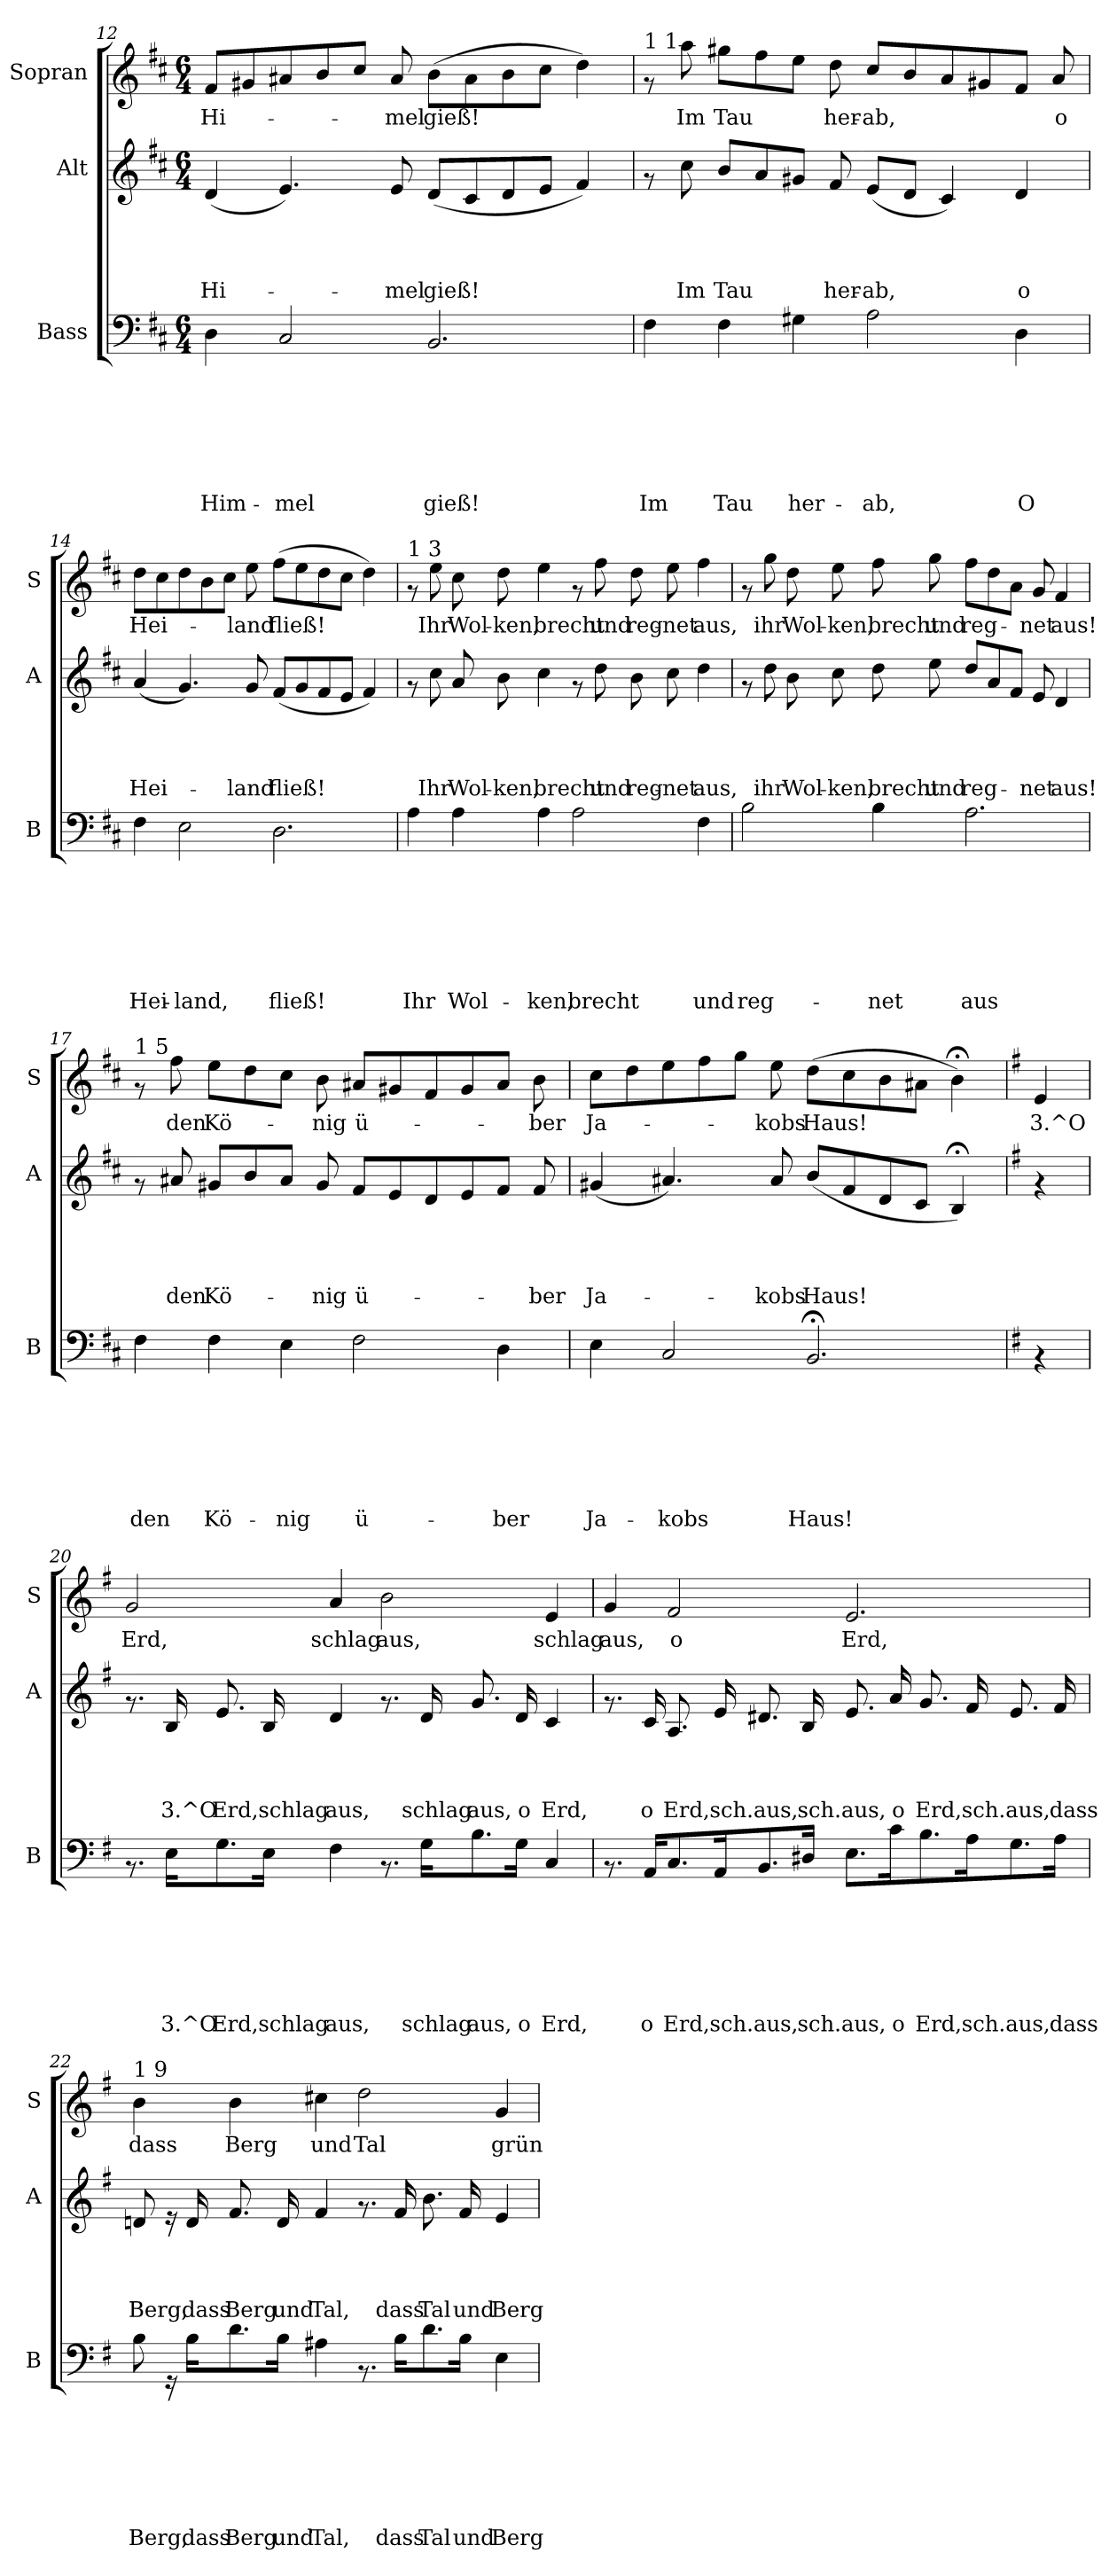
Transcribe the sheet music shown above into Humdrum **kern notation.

**kern	**text	**text	**text	**text	**text	**text	**text	**kern	**text	**text	**text	**text	**kern	**text
*part3	*part3	*part3	*part3	*part3	*part3	*part3	*part3	*part2	*part2	*part2	*part2	*part2	*part1	*part1
*staff3	*staff3	*staff3	*staff3	*staff3	*staff3	*staff3	*staff3	*staff2	*staff2	*staff2	*staff2	*staff2	*staff1	*staff1
*I"Bass	*	*	*	*	*	*	*	*I"Alt	*	*	*	*	*I"Sopran	*
*I'B	*	*	*	*	*	*	*	*I'A	*	*	*	*	*I'S	*
*clefF4	*	*	*	*	*	*	*	*clefG2	*	*	*	*	*clefG2	*
*k[f#c#]	*	*	*	*	*	*	*	*k[f#c#]	*	*	*	*	*k[f#c#]	*
*D:	*	*	*	*	*	*	*	*D:	*	*	*	*	*D:	*
*M6/4	*	*	*	*	*	*	*	*M6/4	*	*	*	*	*M6/4	*
=12	=12	=12	=12	=12	=12	=12	=12	=12	=12	=12	=12	=12	=12	=12
!	!	!	!	!	!	!	!LO:LY:b:rj	!	!	!	!	!LO:LY:b:rj	!	!LO:LY:b:rj
4D\	.	.	.	.	.	.	Him-	(<4d/	.	.	.	Hi-	8f#/L	Hi-
.	.	.	.	.	.	.	.	.	.	.	.	.	8g#X/	.
!	!	!	!	!	!	!	!LO:LY:b:rj	!	!	!	!	!	!	!
2C#/	.	.	.	.	.	.	-mel	4.e/)	.	.	.	.	8a#X/	.
.	.	.	.	.	.	.	.	.	.	.	.	.	8b/	.
.	.	.	.	.	.	.	.	.	.	.	.	.	8cc#/J	.
!	!	!	!	!	!	!	!	!	!	!	!	!LO:LY:b:rj	!	!LO:LY:b:rj
.	.	.	.	.	.	.	.	8e/	.	.	.	-mel	8a#/	-mel
!	!	!	!	!	!	!	!LO:LY:b:rj	!	!	!	!	!LO:LY:b:rj	!	!LO:LY:b:rj
2.BB/	.	.	.	.	.	.	gieß!	(<8d/L	.	.	.	gieß!	(>8b\L	gieß!
.	.	.	.	.	.	.	.	8c#/	.	.	.	.	8a#\	.
.	.	.	.	.	.	.	.	8d/	.	.	.	.	8b\	.
.	.	.	.	.	.	.	.	8e/J	.	.	.	.	8cc#\J	.
.	.	.	.	.	.	.	.	4f#/)	.	.	.	.	4dd\)	.
!!LO:LB:g=z
=13	=13	=13	=13	=13	=13	=13	=13	=13	=13	=13	=13	=13	=13	=13
!	!	!	!	!	!	!	!	!	!	!	!	!	!LO:TX:a:t=1 1	!
!	!	!	!	!	!	!	!LO:LY:b:rj	!	!	!	!	!	!	!
4F#\	.	.	.	.	.	.	Im	8rf	.	.	.	.	8rf	.
!	!	!	!	!	!	!	!	!	!	!	!	!LO:LY:b:rj	!	!LO:LY:b:rj
.	.	.	.	.	.	.	.	8cc#\	.	.	.	Im	8aa\	Im
!	!	!	!	!	!	!	!LO:LY:b:rj	!	!	!	!	!LO:LY:b:rj	!	!LO:LY:b:rj
4F#\	.	.	.	.	.	.	Tau	8b/L	.	.	.	Tau	8gg#X\L	Tau
.	.	.	.	.	.	.	.	8a/	.	.	.	.	8ff#\	.
!	!	!	!	!	!	!	!LO:LY:b:rj	!	!	!	!	!	!	!
4G#X\	.	.	.	.	.	.	her-	8g#X/J	.	.	.	.	8ee\J	.
!	!	!	!	!	!	!	!	!	!	!	!	!LO:LY:b:rj	!	!LO:LY:b:rj
.	.	.	.	.	.	.	.	8f#/	.	.	.	her-	8dd\	her-
!	!	!	!	!	!	!	!LO:LY:b:rj	!	!	!	!	!LO:LY:b:rj	!	!LO:LY:b:rj
2A\	.	.	.	.	.	.	-ab,	(<8e/L	.	.	.	-ab,	8cc#/L	-ab,
.	.	.	.	.	.	.	.	8d/J	.	.	.	.	8b/	.
.	.	.	.	.	.	.	.	4c#/)	.	.	.	.	8a/	.
.	.	.	.	.	.	.	.	.	.	.	.	.	8g#X/	.
!	!	!	!	!	!	!	!LO:LY:b:rj	!	!	!	!	!LO:LY:b:rj	!	!
4D\	.	.	.	.	.	.	O	4d/	.	.	.	o	8f#/J	.
!	!	!	!	!	!	!	!	!	!	!	!	!	!	!LO:LY:b:rj
.	.	.	.	.	.	.	.	.	.	.	.	.	8a/	o
=14	=14	=14	=14	=14	=14	=14	=14	=14	=14	=14	=14	=14	=14	=14
!	!	!	!	!	!	!	!LO:LY:b:rj	!	!	!	!	!LO:LY:b:rj	!	!LO:LY:b:rj
4F#\	.	.	.	.	.	.	Hei-	(<4a/	.	.	.	Hei-	8dd\L	Hei-
.	.	.	.	.	.	.	.	.	.	.	.	.	8cc#\	.
!	!	!	!	!	!	!	!LO:LY:b:rj	!	!	!	!	!	!	!
2E\	.	.	.	.	.	.	-land,	4.g/)	.	.	.	.	8dd\	.
.	.	.	.	.	.	.	.	.	.	.	.	.	8b\	.
.	.	.	.	.	.	.	.	.	.	.	.	.	8cc#\J	.
!	!	!	!	!	!	!	!	!	!	!	!	!LO:LY:b:rj	!	!LO:LY:b:rj
.	.	.	.	.	.	.	.	8g/	.	.	.	-land	8ee\	-land
!	!	!	!	!	!	!	!LO:LY:b:rj	!	!	!	!	!LO:LY:b:rj	!	!LO:LY:b:rj
2.D\	.	.	.	.	.	.	fließ!	(<8f#/L	.	.	.	fließ!	(>8ff#\L	fließ!
.	.	.	.	.	.	.	.	8g/	.	.	.	.	8ee\	.
.	.	.	.	.	.	.	.	8f#/	.	.	.	.	8dd\	.
.	.	.	.	.	.	.	.	8e/J	.	.	.	.	8cc#\J	.
.	.	.	.	.	.	.	.	4f#/)	.	.	.	.	4dd\)	.
!!LO:LB:g=z
=15	=15	=15	=15	=15	=15	=15	=15	=15	=15	=15	=15	=15	=15	=15
!	!	!	!	!	!	!	!	!	!	!	!	!	!LO:TX:a:t=1 3	!
!	!	!	!	!	!	!	!LO:LY:b:rj	!	!	!	!	!	!	!
4A\	.	.	.	.	.	.	Ihr	8rf	.	.	.	.	8rf	.
!	!	!	!	!	!	!	!	!	!	!	!	!LO:LY:b:rj	!	!LO:LY:b:rj
.	.	.	.	.	.	.	.	8cc#\	.	.	.	Ihr	8ee\	Ihr
!	!	!	!	!	!	!	!LO:LY:b:rj	!	!	!	!	!LO:LY:b:rj	!	!LO:LY:b:rj
4A\	.	.	.	.	.	.	Wol-	8a/	.	.	.	Wol-	8cc#\	Wol-
!	!	!	!	!	!	!	!	!	!	!	!	!LO:LY:b:rj	!	!LO:LY:b:rj
.	.	.	.	.	.	.	.	8b\	.	.	.	-ken,	8dd\	-ken,
!	!	!	!	!	!	!	!LO:LY:b:rj	!	!	!	!	!LO:LY:b:rj	!	!LO:LY:b:rj
4A\	.	.	.	.	.	.	-ken,	4cc#\	.	.	.	brecht	4ee\	brecht
!	!	!	!	!	!	!	!LO:LY:b:rj	!	!	!	!	!	!	!
2A\	.	.	.	.	.	.	brecht	8rf	.	.	.	.	8rf	.
!	!	!	!	!	!	!	!	!	!	!	!	!LO:LY:b:rj	!	!LO:LY:b:rj
.	.	.	.	.	.	.	.	8dd\	.	.	.	und	8ff#\	und
!	!	!	!	!	!	!	!	!	!	!	!	!LO:LY:b:rj	!	!LO:LY:b:rj
.	.	.	.	.	.	.	.	8b\	.	.	.	reg-	8dd\	reg-
!	!	!	!	!	!	!	!	!	!	!	!	!LO:LY:b:rj	!	!LO:LY:b:rj
.	.	.	.	.	.	.	.	8cc#\	.	.	.	-net	8ee\	-net
!	!	!	!	!	!	!	!LO:LY:b:rj	!	!	!	!	!LO:LY:b:rj	!	!LO:LY:b:rj
4F#\	.	.	.	.	.	.	und	4dd\	.	.	.	aus,	4ff#\	aus,
=16	=16	=16	=16	=16	=16	=16	=16	=16	=16	=16	=16	=16	=16	=16
!	!	!	!	!	!	!	!LO:LY:b:rj	!	!	!	!	!	!	!
2B\	.	.	.	.	.	.	reg-	8rf	.	.	.	.	8rf	.
!	!	!	!	!	!	!	!	!	!	!	!	!LO:LY:b:rj	!	!LO:LY:b:rj
.	.	.	.	.	.	.	.	8dd\	.	.	.	ihr	8gg\	ihr
!	!	!	!	!	!	!	!	!	!	!	!	!LO:LY:b:rj	!	!LO:LY:b:rj
.	.	.	.	.	.	.	.	8b\	.	.	.	Wol-	8dd\	Wol-
!	!	!	!	!	!	!	!	!	!	!	!	!LO:LY:b:rj	!	!LO:LY:b:rj
.	.	.	.	.	.	.	.	8cc#\	.	.	.	-ken,	8ee\	-ken,
!	!	!	!	!	!	!	!LO:LY:b:rj	!	!	!	!	!LO:LY:b:rj	!	!LO:LY:b:rj
4B\	.	.	.	.	.	.	-net	8dd\	.	.	.	brecht	8ff#\	brecht
!	!	!	!	!	!	!	!	!	!	!	!	!LO:LY:b:rj	!	!LO:LY:b:rj
.	.	.	.	.	.	.	.	8ee\	.	.	.	und	8gg\	und
!	!	!	!	!	!	!	!LO:LY:b:rj	!	!	!	!	!LO:LY:b:rj	!	!LO:LY:b:rj
2.A\	.	.	.	.	.	.	aus	8dd/L	.	.	.	reg-	8ff#\L	reg-
.	.	.	.	.	.	.	.	8a/	.	.	.	.	8dd\	.
.	.	.	.	.	.	.	.	8f#/J	.	.	.	.	8a\J	.
!	!	!	!	!	!	!	!	!	!	!	!	!LO:LY:b:rj	!	!LO:LY:b:rj
.	.	.	.	.	.	.	.	8e/	.	.	.	-net	8g/	-net
!	!	!	!	!	!	!	!	!	!	!	!	!LO:LY:b:rj	!	!LO:LY:b:rj
.	.	.	.	.	.	.	.	4d/	.	.	.	aus!	4f#/	aus!
!!LO:PB:g=z
=17	=17	=17	=17	=17	=17	=17	=17	=17	=17	=17	=17	=17	=17	=17
!	!	!	!	!	!	!	!	!	!	!	!	!	!LO:TX:a:t=1 5	!
!	!	!	!	!	!	!	!LO:LY:b:rj	!	!	!	!	!	!	!
4F#\	.	.	.	.	.	.	den	8rf	.	.	.	.	8rf	.
!	!	!	!	!	!	!	!	!	!	!	!	!LO:LY:b:rj	!	!LO:LY:b:rj
.	.	.	.	.	.	.	.	8a#X/	.	.	.	den	8ff#\	den
!	!	!	!	!	!	!	!LO:LY:b:rj	!	!	!	!	!LO:LY:b:rj	!	!LO:LY:b:rj
4F#\	.	.	.	.	.	.	Kö-	8g#X/L	.	.	.	Kö-	8ee\L	Kö-
.	.	.	.	.	.	.	.	8b/	.	.	.	.	8dd\	.
!	!	!	!	!	!	!	!LO:LY:b:rj	!	!	!	!	!	!	!
4E\	.	.	.	.	.	.	-nig	8a#/J	.	.	.	.	8cc#\J	.
!	!	!	!	!	!	!	!	!	!	!	!	!LO:LY:b:rj	!	!LO:LY:b:rj
.	.	.	.	.	.	.	.	8g#/	.	.	.	-nig	8b\	-nig
!	!	!	!	!	!	!	!LO:LY:b:rj	!	!	!	!	!LO:LY:b:rj	!	!LO:LY:b:rj
2F#\	.	.	.	.	.	.	ü-	8f#/L	.	.	.	ü-	8a#X/L	ü-
.	.	.	.	.	.	.	.	8e/	.	.	.	.	8g#X/	.
.	.	.	.	.	.	.	.	8d/	.	.	.	.	8f#/	.
.	.	.	.	.	.	.	.	8e/	.	.	.	.	8g#/	.
!	!	!	!	!	!	!	!LO:LY:b:rj	!	!	!	!	!	!	!
4D\	.	.	.	.	.	.	-ber	8f#/J	.	.	.	.	8a#/J	.
!	!	!	!	!	!	!	!	!	!	!	!	!LO:LY:b:rj	!	!LO:LY:b:rj
.	.	.	.	.	.	.	.	8f#/	.	.	.	-ber	8b\	-ber
=18	=18	=18	=18	=18	=18	=18	=18	=18	=18	=18	=18	=18	=18	=18
!	!	!	!	!	!	!	!LO:LY:b:rj	!	!	!	!	!LO:LY:b:rj	!	!LO:LY:b:rj
4E\	.	.	.	.	.	.	Ja-	(<4g#X/	.	.	.	Ja-	8cc#\L	Ja-
.	.	.	.	.	.	.	.	.	.	.	.	.	8dd\	.
!	!	!	!	!	!	!	!LO:LY:b:rj	!	!	!	!	!	!	!
2C#/	.	.	.	.	.	.	-kobs	4.a#X/)	.	.	.	.	8ee\	.
.	.	.	.	.	.	.	.	.	.	.	.	.	8ff#\	.
.	.	.	.	.	.	.	.	.	.	.	.	.	8gg\J	.
!	!	!	!	!	!	!	!	!	!	!	!	!LO:LY:b:rj	!	!LO:LY:b:rj
.	.	.	.	.	.	.	.	8a#/	.	.	.	-kobs	8ee\	-kobs
!	!	!	!	!	!	!	!LO:LY:b:rj	!	!	!	!	!LO:LY:b:rj	!	!LO:LY:b:rj
2.BB;/	.	.	.	.	.	.	Haus!	(<8b/L	.	.	.	Haus!	(>8dd\L	Haus!
.	.	.	.	.	.	.	.	8f#/	.	.	.	.	8cc#\	.
.	.	.	.	.	.	.	.	8d/	.	.	.	.	8b\	.
.	.	.	.	.	.	.	.	8c#/J	.	.	.	.	8a#X\J	.
.	.	.	.	.	.	.	.	4B;/)	.	.	.	.	4b;<\)	.
!!LO:PB:g=z
=19!	=19!	=19!	=19!	=19!	=19!	=19!	=19!	=19!	=19!	=19!	=19!	=19!	=19!	=19!
*k[f#]	*	*	*	*	*	*	*	*k[f#]	*	*	*	*	*k[f#]	*
*G:	*	*	*	*	*	*	*	*G:	*	*	*	*	*G:	*
!	!	!	!	!	!	!	!	!	!	!	!	!	!	!LO:LY:b:rj
4rAA	.	.	.	.	.	.	.	4rf	.	.	.	.	4e/	3.^O
=20	=20	=20	=20	=20	=20	=20	=20	=20	=20	=20	=20	=20	=20	=20
!	!	!	!	!	!	!	!	!	!	!	!	!	!	!LO:LY:b:rj
8.rAA	.	.	.	.	.	.	.	8.rf	.	.	.	.	2g/	Erd,
!	!	!	!	!	!	!	!LO:LY:b:rj	!	!	!	!	!LO:LY:b:rj	!	!
16E\KL	.	.	.	.	.	.	3.^O	16B/	.	.	.	3.^O	.	.
!	!	!	!	!	!	!	!LO:LY:b:rj	!	!	!	!	!LO:LY:b:rj	!	!
8.G\	.	.	.	.	.	.	Erd,	8.e/	.	.	.	Erd,	.	.
!	!	!	!	!	!	!	!LO:LY:b:rj	!	!	!	!	!LO:LY:b:rj	!	!
16E\Jk	.	.	.	.	.	.	schlag	16B/	.	.	.	schlag	.	.
!	!	!	!	!	!	!	!LO:LY:b:rj	!	!	!	!	!LO:LY:b:rj	!	!LO:LY:b:rj
4F#\	.	.	.	.	.	.	aus,	4d/	.	.	.	aus,	4a/	schlag
!	!	!	!	!	!	!	!	!	!	!	!	!	!	!LO:LY:b:rj
8.rAA	.	.	.	.	.	.	.	8.rf	.	.	.	.	2b\	aus,
!	!	!	!	!	!	!	!LO:LY:b:rj	!	!	!	!	!LO:LY:b:rj	!	!
16G\KL	.	.	.	.	.	.	schlag	16d/	.	.	.	schlag	.	.
!	!	!	!	!	!	!	!LO:LY:b:rj	!	!	!	!	!LO:LY:b:rj	!	!
8.B\	.	.	.	.	.	.	aus,	8.g/	.	.	.	aus,	.	.
!	!	!	!	!	!	!	!LO:LY:b:rj	!	!	!	!	!LO:LY:b:rj	!	!
16G\Jk	.	.	.	.	.	.	o	16d/	.	.	.	o	.	.
!	!	!	!	!	!	!	!LO:LY:b:rj	!	!	!	!	!LO:LY:b:rj	!	!LO:LY:b:rj
4C/	.	.	.	.	.	.	Erd,	4c/	.	.	.	Erd,	4e/	schlag
=21	=21	=21	=21	=21	=21	=21	=21	=21	=21	=21	=21	=21	=21	=21
!	!	!	!	!	!	!	!	!	!	!	!	!	!	!LO:LY:b:rj
8.rAA	.	.	.	.	.	.	.	8.rf	.	.	.	.	4g/	aus,
!	!	!	!	!	!	!	!LO:LY:b:rj	!	!	!	!	!LO:LY:b:rj	!	!
16AA/KL	.	.	.	.	.	.	o	16c/	.	.	.	o	.	.
!	!	!	!	!	!	!	!LO:LY:b:rj	!	!	!	!	!LO:LY:b:rj	!	!LO:LY:b:rj
8.C/	.	.	.	.	.	.	Erd,	8.A/	.	.	.	Erd,	2f#/	o
!	!	!	!	!	!	!	!LO:LY:b:rj	!	!	!	!	!LO:LY:b:rj	!	!
16AA/K	.	.	.	.	.	.	sch.	16e/	.	.	.	sch.	.	.
!	!	!	!	!	!	!	!LO:LY:b:rj	!	!	!	!	!LO:LY:b:rj	!	!
8.BB/	.	.	.	.	.	.	aus,	8.d#X/	.	.	.	aus,	.	.
!	!	!	!	!	!	!	!LO:LY:b:rj	!	!	!	!	!LO:LY:b:rj	!	!
16D#X/Jk	.	.	.	.	.	.	sch.	16B/	.	.	.	sch.	.	.
!	!	!	!	!	!	!	!LO:LY:b:rj	!	!	!	!	!LO:LY:b:rj	!	!LO:LY:b:rj
8.E\L	.	.	.	.	.	.	aus,	8.e/	.	.	.	aus,	2.e/	Erd,
!	!	!	!	!	!	!	!LO:LY:b:rj	!	!	!	!	!LO:LY:b:rj	!	!
16c\K	.	.	.	.	.	.	o	16a/	.	.	.	o	.	.
!	!	!	!	!	!	!	!LO:LY:b:rj	!	!	!	!	!LO:LY:b:rj	!	!
8.B\	.	.	.	.	.	.	Erd,	8.g/	.	.	.	Erd,	.	.
!	!	!	!	!	!	!	!LO:LY:b:rj	!	!	!	!	!LO:LY:b:rj	!	!
16A\K	.	.	.	.	.	.	sch.	16f#/	.	.	.	sch.	.	.
!	!	!	!	!	!	!	!LO:LY:b:rj	!	!	!	!	!LO:LY:b:rj	!	!
8.G\	.	.	.	.	.	.	aus,	8.e/	.	.	.	aus,	.	.
!	!	!	!	!	!	!	!LO:LY:b:rj	!	!	!	!	!LO:LY:b:rj	!	!
16A\Jk	.	.	.	.	.	.	dass	16f#/	.	.	.	dass	.	.
!!LO:LB:g=z
=22	=22	=22	=22	=22	=22	=22	=22	=22	=22	=22	=22	=22	=22	=22
!	!	!	!	!	!	!	!	!	!	!	!	!	!LO:TX:a:t=1 9	!
!	!	!	!	!	!	!	!LO:LY:b:rj	!	!	!	!	!LO:LY:b:rj	!	!LO:LY:b:rj
8B\	.	.	.	.	.	.	Berg,	8dn/	.	.	.	Berg,	4b\	dass
16rGG	.	.	.	.	.	.	.	16re	.	.	.	.	.	.
!	!	!	!	!	!	!	!LO:LY:b:rj	!	!	!	!	!LO:LY:b:rj	!	!
16B\KL	.	.	.	.	.	.	dass	16d/	.	.	.	dass	.	.
!	!	!	!	!	!	!	!LO:LY:b:rj	!	!	!	!	!LO:LY:b:rj	!	!LO:LY:b:rj
8.d\	.	.	.	.	.	.	Berg	8.f#/	.	.	.	Berg	4b\	Berg
!	!	!	!	!	!	!	!LO:LY:b:rj	!	!	!	!	!LO:LY:b:rj	!	!
16B\Jk	.	.	.	.	.	.	und	16d/	.	.	.	und	.	.
!	!	!	!	!	!	!	!LO:LY:b:rj	!	!	!	!	!LO:LY:b:rj	!	!LO:LY:b:rj
4A#X\	.	.	.	.	.	.	Tal,	4f#/	.	.	.	Tal,	4cc#X\	und
!	!	!	!	!	!	!	!	!	!	!	!	!	!	!LO:LY:b:rj
8.rAA	.	.	.	.	.	.	.	8.rf	.	.	.	.	2dd\	Tal
!	!	!	!	!	!	!	!LO:LY:b:rj	!	!	!	!	!LO:LY:b:rj	!	!
16B\KL	.	.	.	.	.	.	dass	16f#/	.	.	.	dass	.	.
!	!	!	!	!	!	!	!LO:LY:b:rj	!	!	!	!	!LO:LY:b:rj	!	!
8.d\	.	.	.	.	.	.	Tal	8.b\	.	.	.	Tal	.	.
!	!	!	!	!	!	!	!LO:LY:b:rj	!	!	!	!	!LO:LY:b:rj	!	!
16B\Jk	.	.	.	.	.	.	und	16f#/	.	.	.	und	.	.
!	!	!	!	!	!	!	!LO:LY:b:rj	!	!	!	!	!LO:LY:b:rj	!	!LO:LY:b:rj
4E\	.	.	.	.	.	.	Berg	4e/	.	.	.	Berg	4g/	grün
=	=	=	=	=	=	=	=	=	=	=	=	=	=	=
*-	*-	*-	*-	*-	*-	*-	*-	*-	*-	*-	*-	*-	*-	*-
